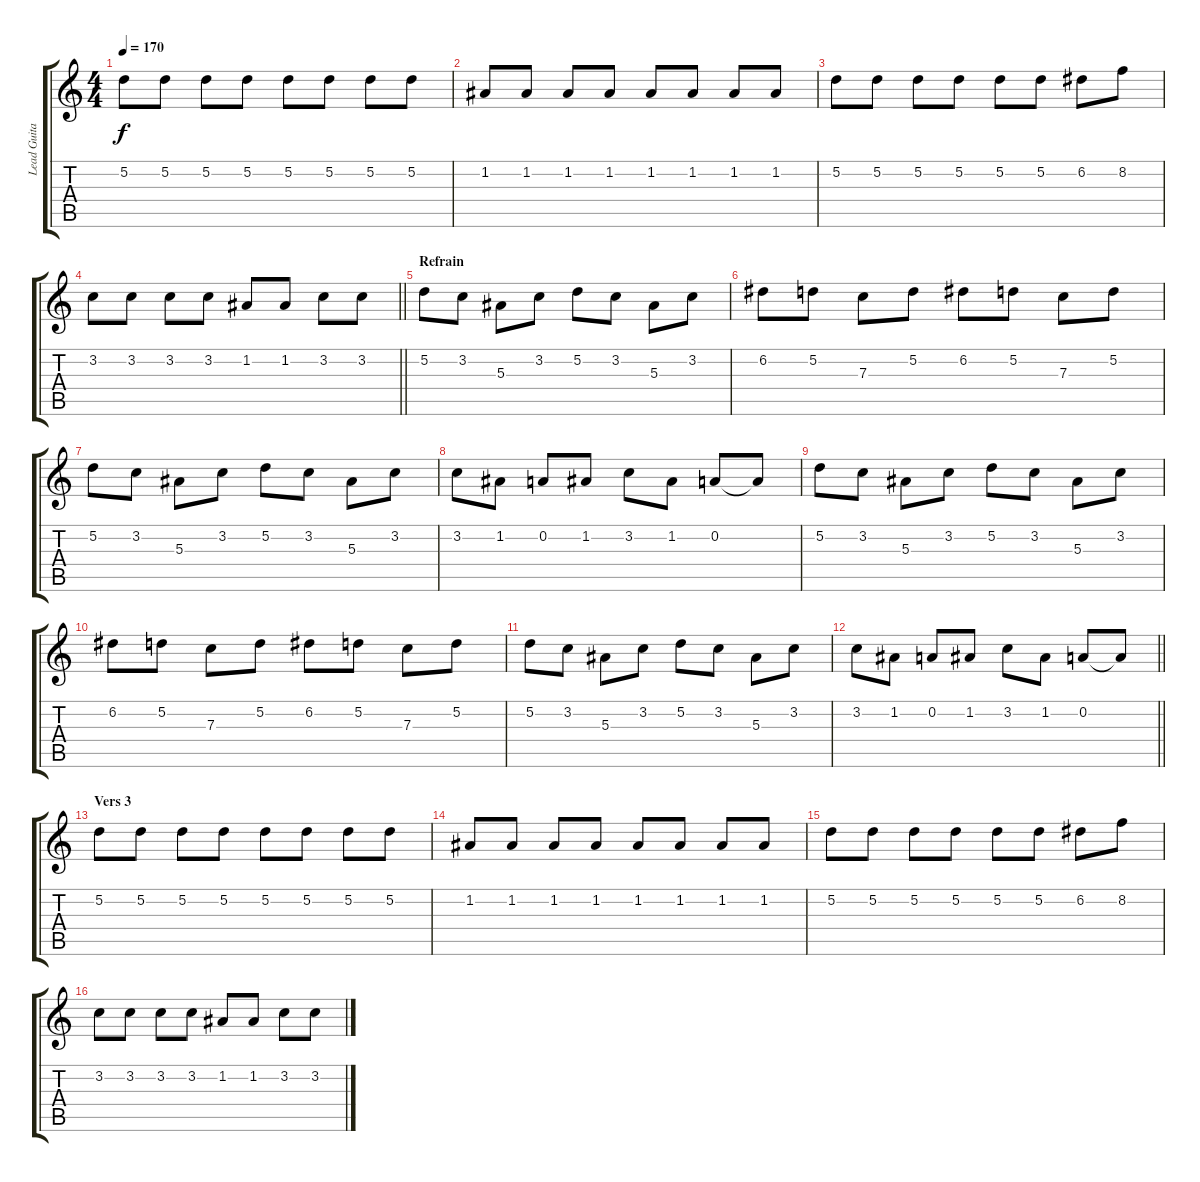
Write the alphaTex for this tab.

\track ("Lead Guitar" "Lead Guita") {instrument distortionguitar}
\staff {score tabs}
\tuning (D4 A3 F3 C3 G2 D2) {hide}
\ts (4 4)
\tempo 170
\clef g2
\ks c
5.2.8{dy f} 5.2.8 5.2.8 5.2.8 5.2.8 5.2.8 5.2.8 5.2.8 |
1.2.8 1.2.8 1.2.8 1.2.8 1.2.8 1.2.8 1.2.8 1.2.8 |
5.2.8 5.2.8 5.2.8 5.2.8 5.2.8 5.2.8 6.2.8 8.2.8 |
\barLineRight lightlight
3.2.8 3.2.8 3.2.8 3.2.8 1.2.8 1.2.8 3.2.8 3.2.8 |
\section ("" "Refrain")
5.2.8 3.2.8 5.3.8 3.2.8 5.2.8 3.2.8 5.3.8 3.2.8 |
6.2.8 5.2.8 7.3.8 5.2.8 6.2.8 5.2.8 7.3.8 5.2.8 |
5.2.8 3.2.8 5.3.8 3.2.8 5.2.8 3.2.8 5.3.8 3.2.8 |
3.2.8 1.2.8 0.2.8 1.2.8 3.2.8 1.2.8 0.2.8 0.2{t}.8 |
5.2.8 3.2.8 5.3.8 3.2.8 5.2.8 3.2.8 5.3.8 3.2.8 |
6.2.8 5.2.8 7.3.8 5.2.8 6.2.8 5.2.8 7.3.8 5.2.8 |
5.2.8 3.2.8 5.3.8 3.2.8 5.2.8 3.2.8 5.3.8 3.2.8 |
\barLineRight lightlight
3.2.8 1.2.8 0.2.8 1.2.8 3.2.8 1.2.8 0.2.8 0.2{t}.8 |
\section ("" "Vers 3")
5.2.8 5.2.8 5.2.8 5.2.8 5.2.8 5.2.8 5.2.8 5.2.8 |
1.2.8 1.2.8 1.2.8 1.2.8 1.2.8 1.2.8 1.2.8 1.2.8 |
5.2.8 5.2.8 5.2.8 5.2.8 5.2.8 5.2.8 6.2.8 8.2.8 |
3.2.8 3.2.8 3.2.8 3.2.8 1.2.8 1.2.8 3.2.8 3.2.8
